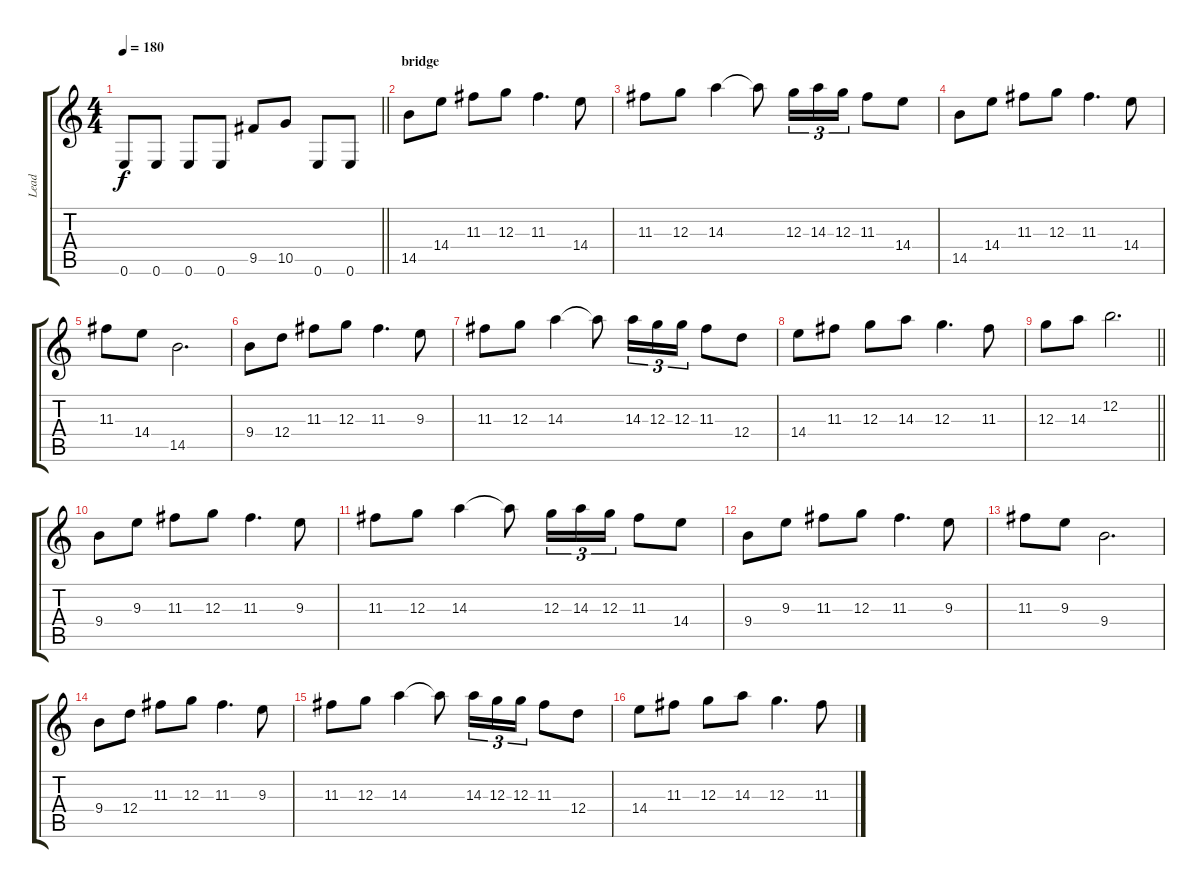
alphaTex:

\track ("Lead" "Lead") {instrument overdrivenguitar}
\staff {score tabs}
\tuning (E4 B3 G3 D3 A2 E2) {hide}
\ts (4 4)
\tempo 180
\clef g2
\barLineRight lightlight
\ks c
0.6.8{dy f} 0.6.8 0.6.8 0.6.8 9.5.8 10.5.8 0.6.8 0.6.8 |
\section ("" "bridge")
14.5.8 14.4.8 11.3.8 12.3.8 11.3.4{d} 14.4.8 |
11.3.8 12.3.8 14.3.4 14.3{t}.8 12.3.16{tu (3 2)} 14.3.16{tu (3 2)} 12.3.16{tu (3 2)} 11.3.8 14.4.8 |
14.5.8 14.4.8 11.3.8 12.3.8 11.3.4{d} 14.4.8 |
11.3.8 14.4.8 14.5.2{d} |
9.4.8 12.4.8 11.3.8 12.3.8 11.3.4{d} 9.3.8 |
11.3.8 12.3.8 14.3.4 14.3{t}.8 14.3.16{tu (3 2)} 12.3.16{tu (3 2)} 12.3.16{tu (3 2)} 11.3.8 12.4.8 |
14.4.8 11.3.8 12.3.8 14.3.8 12.3.4{d} 11.3.8 |
\barLineRight lightlight
12.3.8 14.3.8 12.2.2{d} |
\section ("" "")
9.4.8 9.3.8 11.3.8 12.3.8 11.3.4{d} 9.3.8 |
11.3.8 12.3.8 14.3.4 14.3{t}.8 12.3.16{tu (3 2)} 14.3.16{tu (3 2)} 12.3.16{tu (3 2)} 11.3.8 14.4.8 |
9.4.8 9.3.8 11.3.8 12.3.8 11.3.4{d} 9.3.8 |
11.3.8 9.3.8 9.4.2{d} |
9.4.8 12.4.8 11.3.8 12.3.8 11.3.4{d} 9.3.8 |
11.3.8 12.3.8 14.3.4 14.3{t}.8 14.3.16{tu (3 2)} 12.3.16{tu (3 2)} 12.3.16{tu (3 2)} 11.3.8 12.4.8 |
14.4.8 11.3.8 12.3.8 14.3.8 12.3.4{d} 11.3.8
